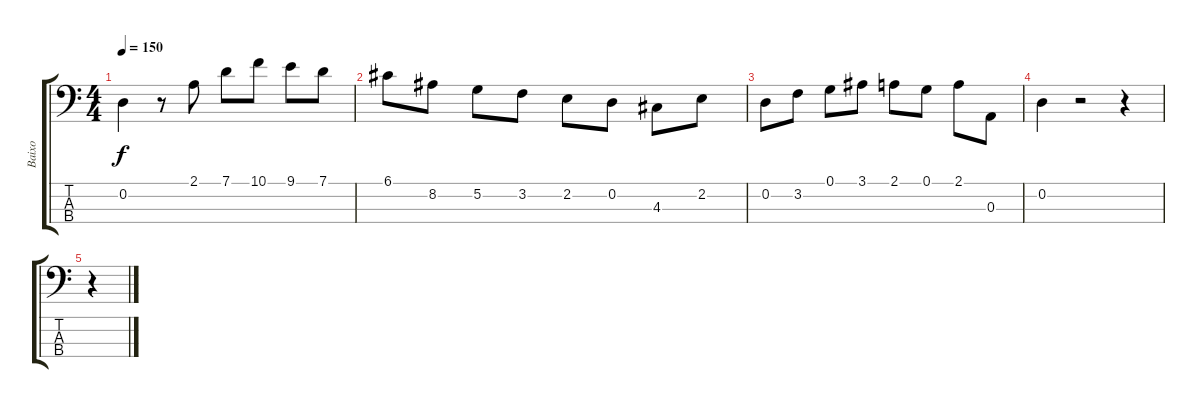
\track ("Baixo" "Baixo") {instrument electricbassfinger}
\staff {score tabs}
\tuning (G2 D2 A1 E1) {hide}
\ts (4 4)
\tempo 150
\clef f4
\ks c
0.2.4{dy f} r.8 2.1.8 7.1.8 10.1.8 9.1.8 7.1.8 |
6.1.8 8.2.8 5.2.8 3.2.8 2.2.8 0.2.8 4.3.8 2.2.8 |
0.2.8 3.2.8 0.1.8 3.1.8 2.1.8 0.1.8 2.1.8 0.3.8 |
0.2.4 r.2 r.4 |
r.4
